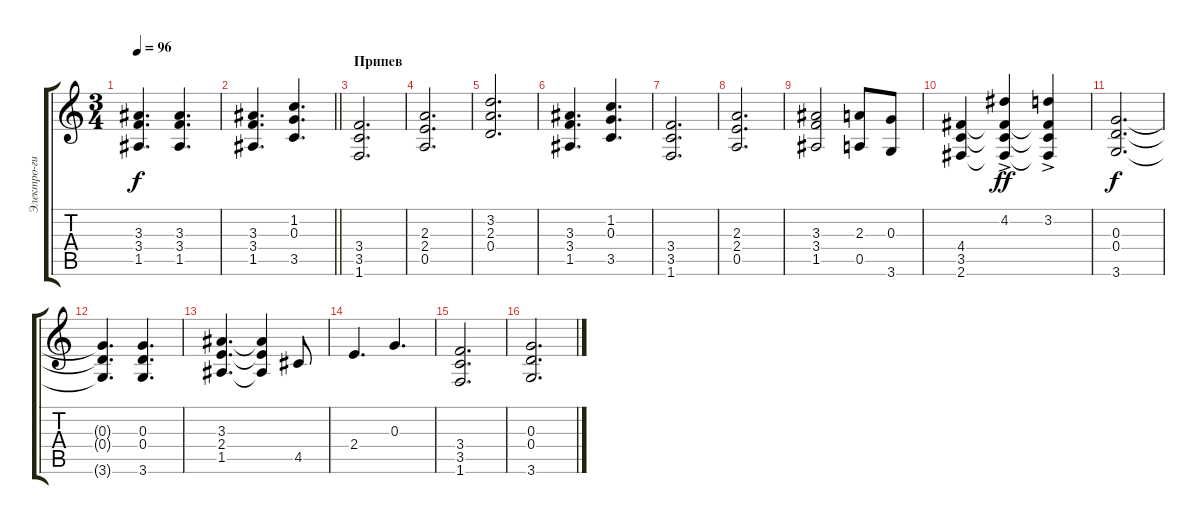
\track ("Электро-гитара 1" "Электро-ги") {instrument distortionguitar}
\staff {score tabs}
\tuning (E4 B3 G3 D3 A2 E2) {hide}
\ts (3 4)
\tempo 96
\clef g2
\ks c
(3.3 3.4 1.5).4{d dy f} (3.3 3.4 1.5).4{d} |
\barLineRight lightlight
(3.3 3.4 1.5).4{d} (1.2 0.3 3.5).4{d} |
\section ("" "Припев")
(3.4 3.5 1.6).2{d} |
(2.3 2.4 0.5).2{d} |
(3.2 2.3 0.4).2{d} |
(3.3 3.4 1.5).4{d} (1.2 0.3 3.5).4{d} |
(3.4 3.5 1.6).2{d} |
(2.3 2.4 0.5).2{d} |
(3.3 3.4 1.5).2 (2.3 0.5).8 (0.3 3.6).8 |
(4.4 3.5 2.6).4 (4.2{ac} 4.4{t} 3.5{t} 2.6{t}).4{dy ff} (3.2{ac} 4.4{t} 3.5{t} 2.6{t}).4 |
(0.3 0.4 3.6).2{d dy f} |
(0.3{t} 0.4{t} 3.6{t}).4{d} (0.3 0.4 3.6).4{d} |
(3.3 2.4 1.5).4{d} (3.3{t} 2.4{t} 1.5{t}).4 4.5.8 |
2.4.4{d} 0.3.4{d} |
(3.4 3.5 1.6).2{d} |
(0.3 0.4 3.6).2{d}
